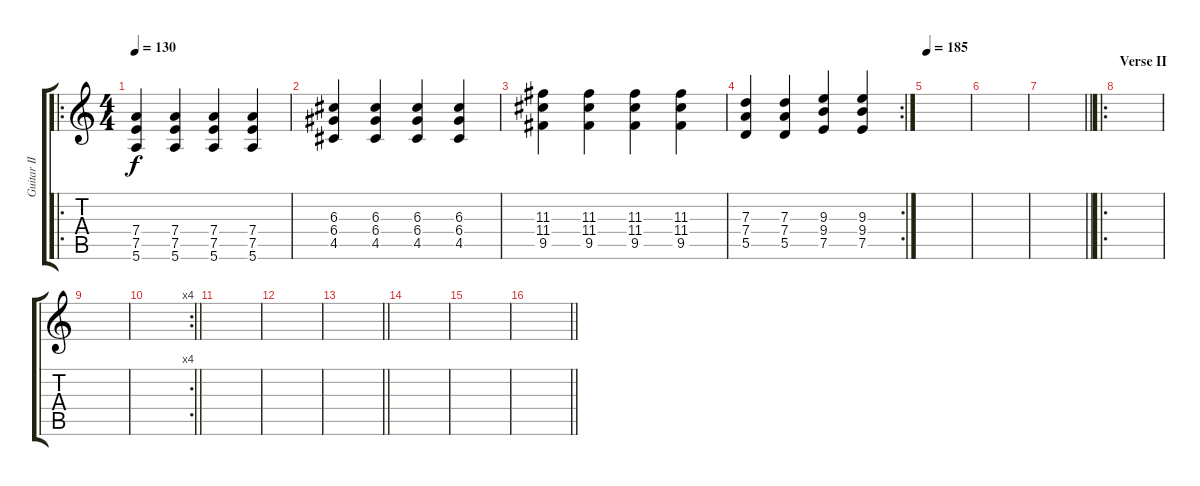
\track ("Guitar II" "Guitar II") {instrument distortionguitar}
\staff {score tabs}
\tuning (E4 B3 G3 D3 A2 E2) {hide}
\ro
\ts (4 4)
\tempo 130
\clef g2
\ks c
(7.4 7.5 5.6).4{dy f} (7.4 7.5 5.6).4 (7.4 7.5 5.6).4 (7.4 7.5 5.6).4 |
(6.3 6.4 4.5).4 (6.3 6.4 4.5).4 (6.3 6.4 4.5).4 (6.3 6.4 4.5).4 |
(11.3 11.4 9.5).4 (11.3 11.4 9.5).4 (11.3 11.4 9.5).4 (11.3 11.4 9.5).4 |
\rc 2
(7.3 7.4 5.5).4 (7.3 7.4 5.5).4 (9.3 9.4 7.5).4 (9.3 9.4 7.5).4 |
\tempo 185
|
|
\barLineRight lightlight
|
\ro
\section ("" "Verse II")
|
|
\rc 4
\barLineRight lightlight
|
|
|
\barLineRight lightlight
|
|
|
\barLineRight lightlight
